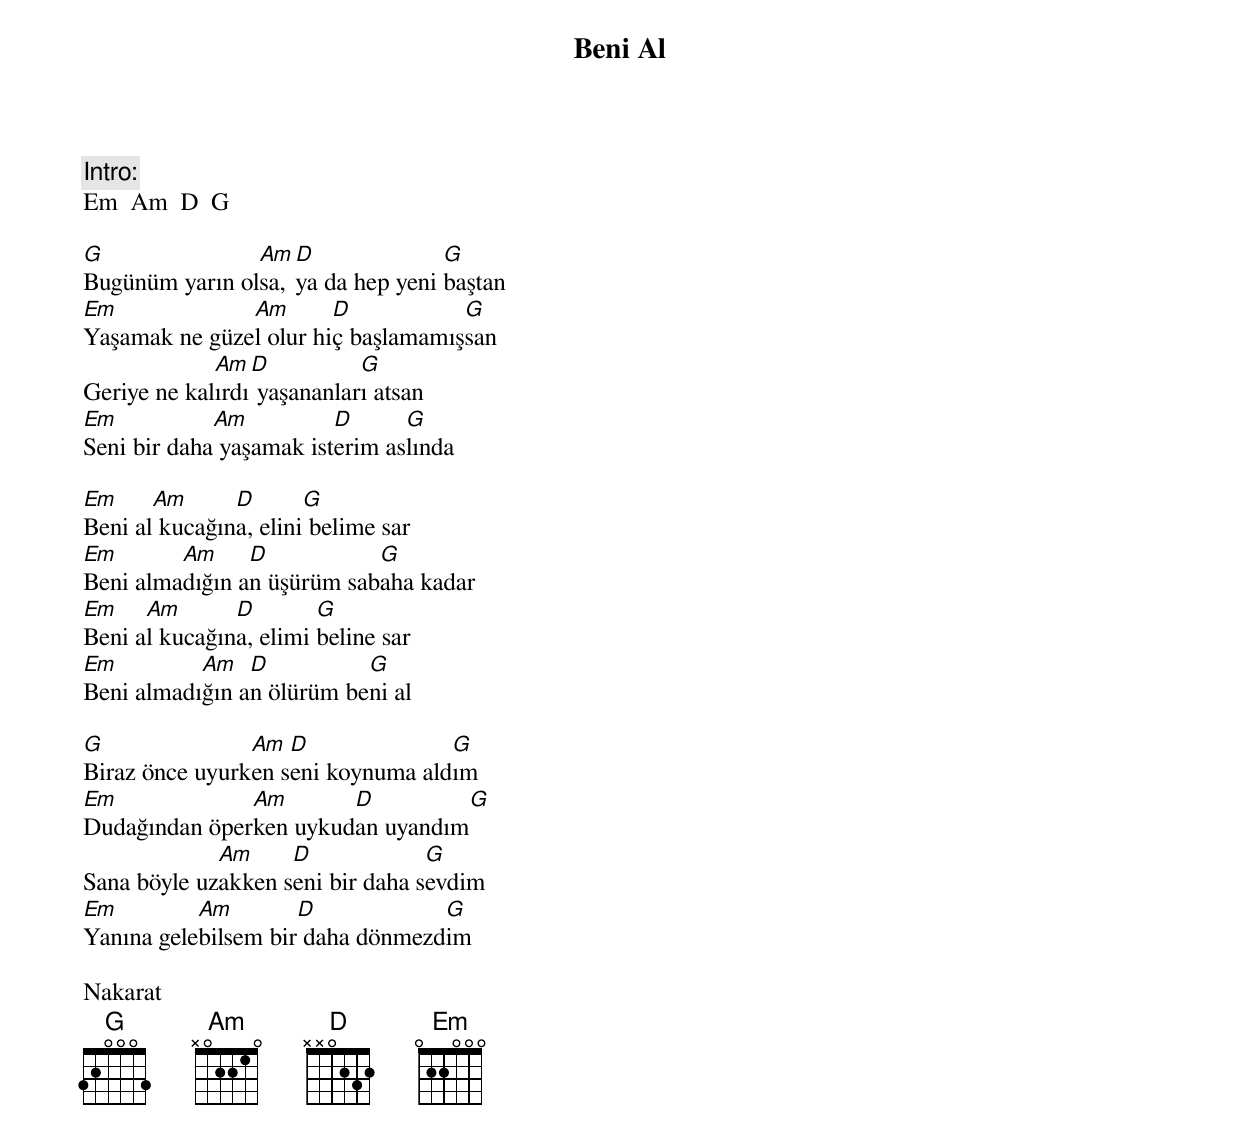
{title: Beni Al}
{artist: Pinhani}

Intro:
Em  Am  D  G

G               Am  D              G
Bugünüm yarın olsa, ya da hep yeni baştan
Em             Am       D           G
Yaşamak ne güzel olur hiç başlamamışsan
             Am  D          G
Geriye ne kalırdı yaşananları atsan
Em           Am          D      G
Seni bir daha yaşamak isterim aslında

Em     Am      D       G
Beni al kucağına, elini belime sar
Em       Am     D           G
Beni almadığın an üşürüm sabaha kadar
Em    Am       D        G
Beni al kucağına, elimi beline sar
Em         Am   D          G
Beni almadığın an ölürüm beni al

G               Am  D              G
Biraz önce uyurken seni koynuma aldım
Em             Am       D           G
Dudağından öperken uykudan uyandım
             Am     D             G
Sana böyle uzakken seni bir daha sevdim
Em         Am        D            G
Yanına gelebilsem bir daha dönmezdim

Nakarat
